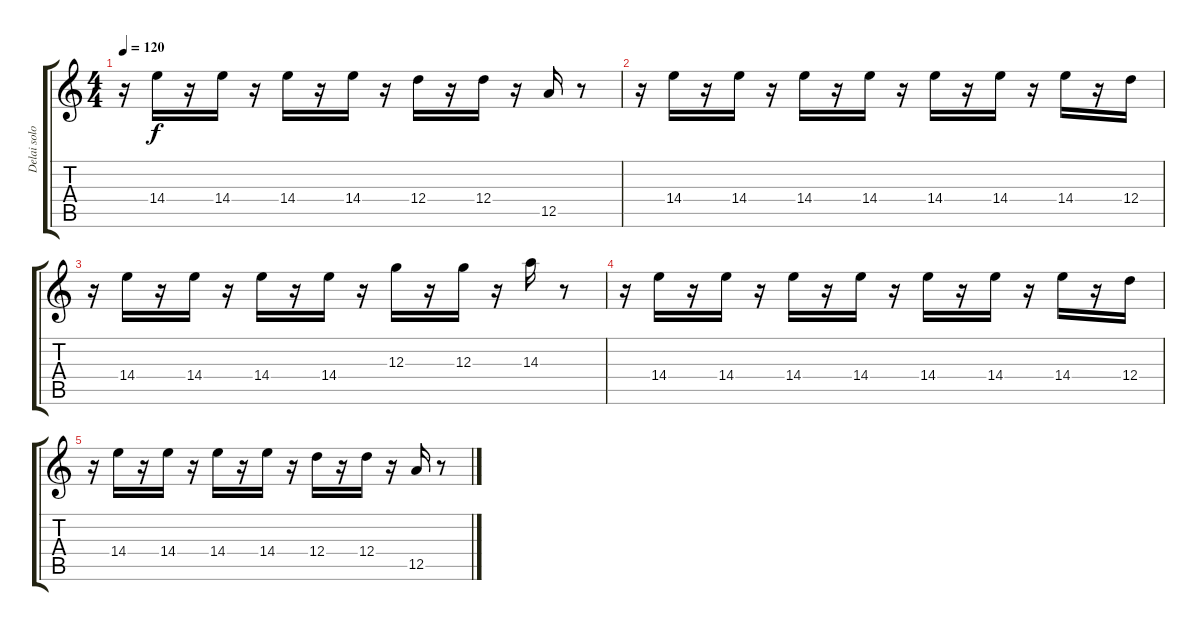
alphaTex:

\track ("Delai solo" "Delai solo") {instrument overdrivenguitar}
\staff {score tabs}
\tuning (E4 B3 G3 D3 A2 E2) {hide}
\ts (4 4)
\tempo 120
\clef g2
\ks c
r.16{dy f} 14.4.16 r.16 14.4.16 r.16 14.4.16 r.16 14.4.16 r.16 12.4.16 r.16 12.4.16 r.16 12.5.16 r.8 |
r.16{volume 0} 14.4.16 r.16 14.4.16 r.16 14.4.16 r.16 14.4.16 r.16 14.4.16 r.16 14.4.16 r.16 14.4.16 r.16 12.4.16 |
r.16 14.4.16 r.16 14.4.16 r.16 14.4.16 r.16 14.4.16 r.16 12.3.16 r.16 12.3.16 r.16 14.3.16 r.8 |
r.16 14.4.16 r.16 14.4.16 r.16 14.4.16 r.16 14.4.16 r.16 14.4.16 r.16 14.4.16 r.16 14.4.16 r.16 12.4.16 |
r.16 14.4.16 r.16 14.4.16 r.16 14.4.16 r.16 14.4.16 r.16 12.4.16 r.16 12.4.16 r.16 12.5.16 r.8
